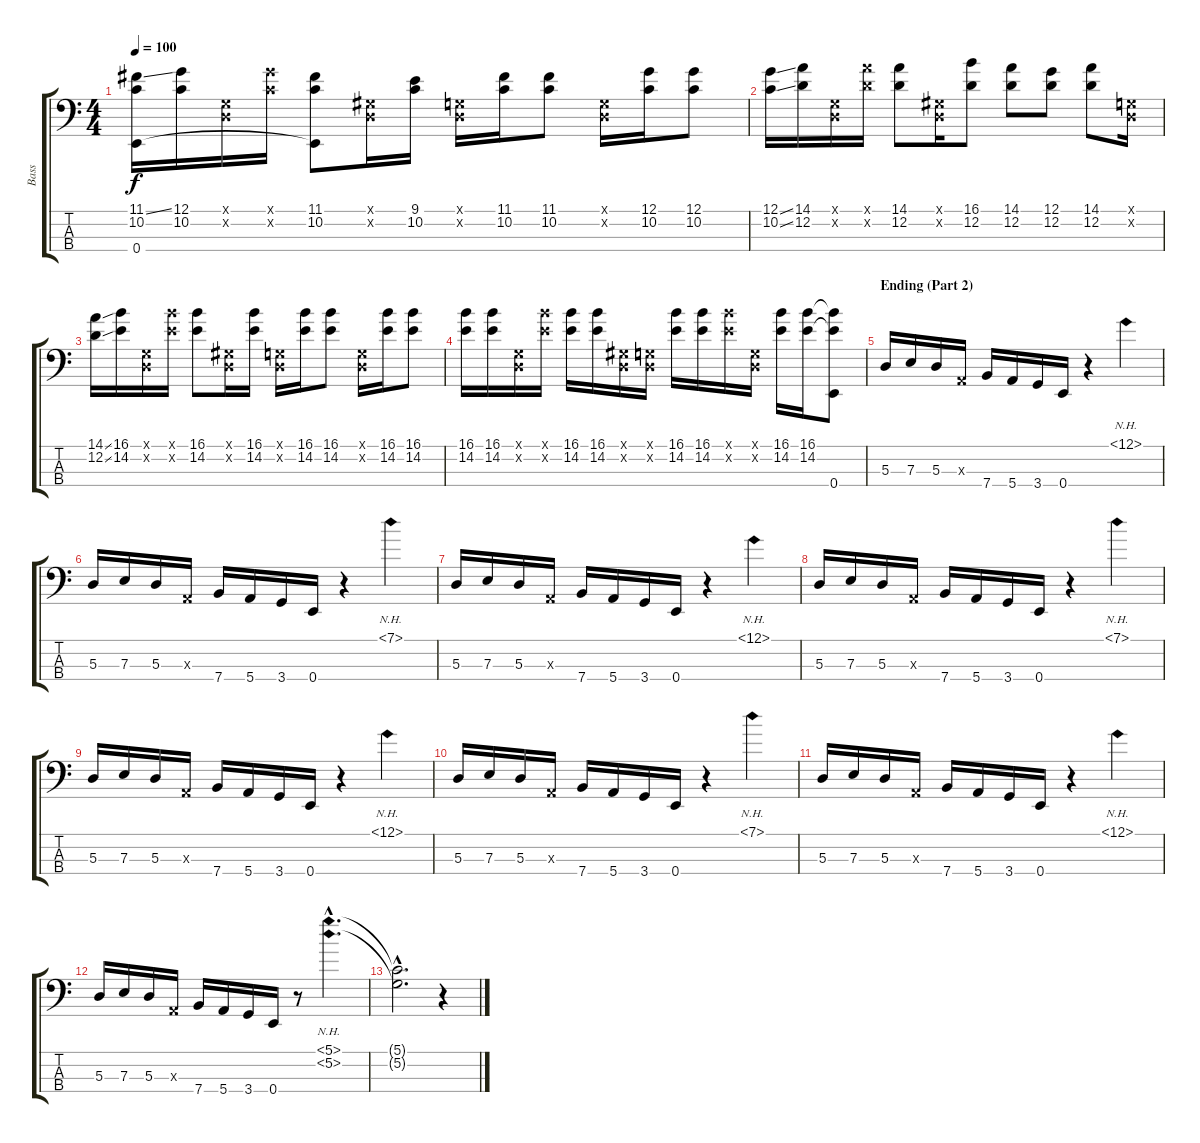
\track ("Bass" "Bass") {instrument slapbass2}
\staff {score tabs}
\tuning (G2 D2 A1 E1) {hide}
\ts (4 4)
\tempo 100
\clef f4
\ks c
(11.1{ss} 10.2 0.4{t}).16{dy f} (12.1 10.2).16 (0.1{x} 0.2{x}).16 (12.1{x} 10.2{x}).16 (11.1 10.2 0.4{t}).8 (1.1{x} 0.2{x}).16 (9.1 10.2).16 (0.1{x} 0.2{x}).16 (11.1 10.2).16 (11.1 10.2).8 (0.1{x} 0.2{x}).16 (12.1 10.2).16 (12.1 10.2).8 |
(12.1{ss} 10.2{ss}).16 (14.1 12.2).16 (0.1{x} 0.2{x}).16 (14.1{x} 12.2{x}).16 (14.1 12.2).8 (1.1{x} 0.2{x}).16 (16.1 12.2).8 (14.1 12.2).8 (12.1 12.2).8 (14.1 12.2).8 (0.1{x} 0.2{x}).16 |
(14.1{ss} 12.2{ss}).16 (16.1 14.2).16 (0.1{x} 0.2{x}).16 (16.1{x} 14.2{x}).16 (16.1 14.2).8 (1.1{x} 0.2{x}).16 (16.1 14.2).16 (0.1{x} 0.2{x}).16 (16.1 14.2).16 (16.1 14.2).8 (0.1{x} 0.2{x}).16 (16.1 14.2).16 (16.1 14.2).8 |
(16.1 14.2).16 (16.1 14.2).16 (0.1{x} 0.2{x}).16 (16.1{x} 14.2{x}).16 (16.1 14.2).16 (16.1 14.2).16 (1.1{x} 0.2{x}).16 (0.1{x} 0.2{x}).16 (16.1 14.2).16 (16.1 14.2).16 (16.1{x} 14.2{x}).16 (0.1{x} 0.2{x}).16 (16.1 14.2).16 (16.1 14.2).16 (16.1{t} 14.2{t} 0.4).8 |
\section ("" "Ending (Part 2)")
5.3.16 7.3.16 5.3.16 0.3{x}.16 7.4.16 5.4.16 3.4.16 0.4.16 r.4 12.1{nh}.4 |
5.3.16 7.3.16 5.3.16 0.3{x}.16 7.4.16 5.4.16 3.4.16 0.4.16 r.4 7.1{nh}.4 |
5.3.16 7.3.16 5.3.16 0.3{x}.16 7.4.16 5.4.16 3.4.16 0.4.16 r.4 12.1{nh}.4 |
5.3.16 7.3.16 5.3.16 0.3{x}.16 7.4.16 5.4.16 3.4.16 0.4.16 r.4 7.1{nh}.4 |
5.3.16 7.3.16 5.3.16 0.3{x}.16 7.4.16 5.4.16 3.4.16 0.4.16 r.4 12.1{nh}.4 |
5.3.16 7.3.16 5.3.16 0.3{x}.16 7.4.16 5.4.16 3.4.16 0.4.16 r.4 7.1{nh}.4 |
5.3.16 7.3.16 5.3.16 0.3{x}.16 7.4.16 5.4.16 3.4.16 0.4.16 r.4 12.1{nh}.4 |
5.3.16 7.3.16 5.3.16 0.3{x}.16 7.4.16 5.4.16 3.4.16 0.4.16 r.8 (5.1{nh hac} 5.2{nh hac}).4{d} |
(5.1{hac t} 5.2{hac t}).2{d} r.4
